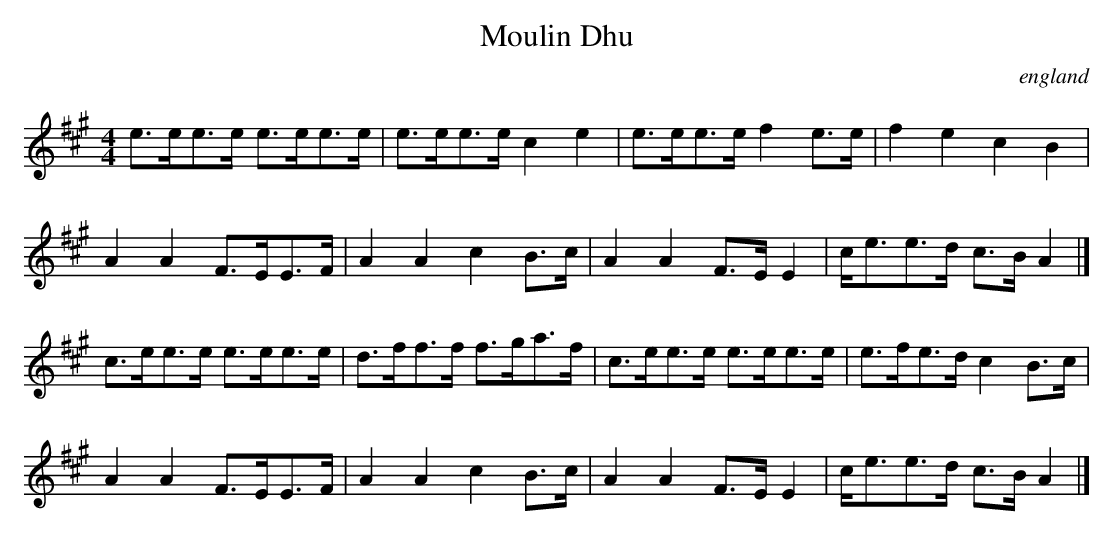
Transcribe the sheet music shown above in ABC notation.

X:1
T:Moulin Dhu
O:england
M:4/4
L:1/8
K:A
e>ee>e e>ee>e|e>ee>e c2 e2|e>ee>e f2 e>e|f2 e2 c2 B2|
A2 A2 F>EE>F|A2 A2 c2 B>c|A2 A2 F>E E2|c<ee>d c>B A2|]
c>ee>e e>ee>e|d>ff>f f>ga>f|c>ee>e e>ee>e|e>fe>d c2 B>c|
A2 A2 F>EE>F|A2 A2 c2 B>c|A2 A2 F>E E2|c<ee>d c>B A2|]
